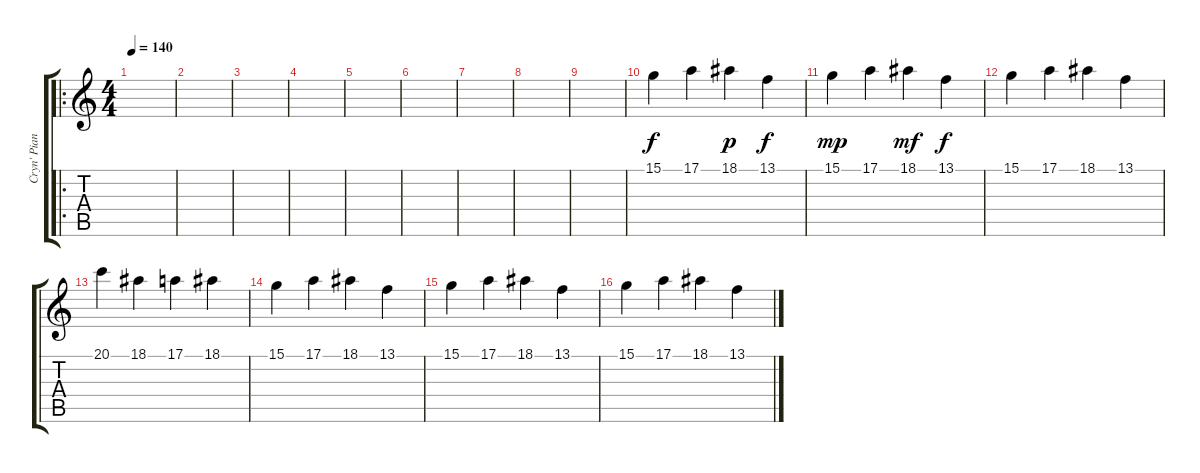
\track ("Cryn' Pianno" "Cryn' Pian") {instrument pad1newage}
\staff {score tabs}
\tuning (E4 B3 G3 D3 A2 E2) {hide}
\ro
\ts (4 4)
\tempo 140
\clef g2
\ks c
|
|
|
|
|
|
|
|
|
15.1.4 17.1.4 18.1.4{dy p} 13.1.4{dy f} |
15.1.4{dy mp} 17.1.4 18.1.4{dy mf} 13.1.4{dy f} |
15.1.4 17.1.4 18.1.4 13.1.4 |
20.1.4 18.1.4 17.1.4 18.1.4 |
15.1.4 17.1.4 18.1.4 13.1.4 |
15.1.4 17.1.4 18.1.4 13.1.4 |
15.1.4 17.1.4 18.1.4 13.1.4
